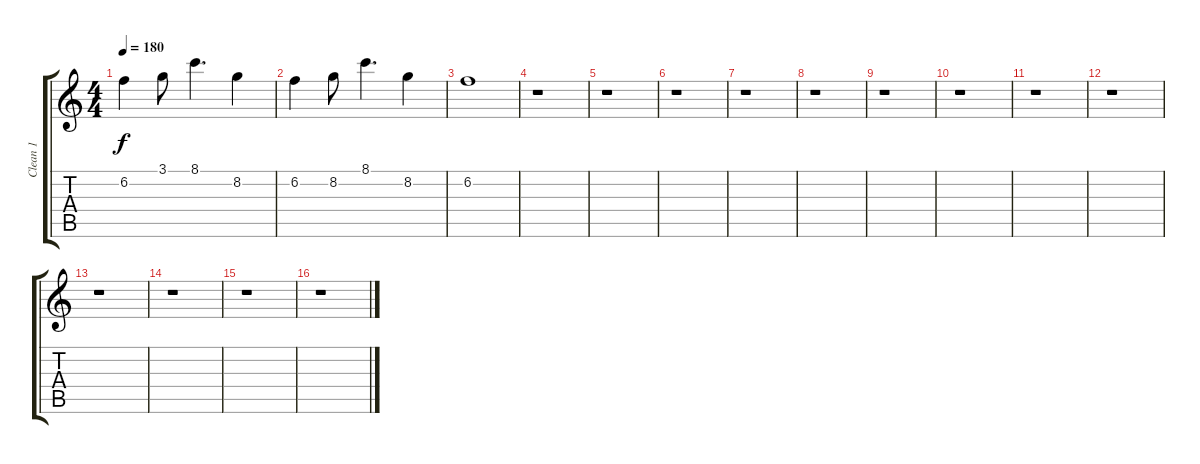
\track ("Clean 1" "Clean 1") {instrument electricguitarclean}
\staff {score tabs}
\tuning (E4 B3 G3 D3 A2 E2) {hide}
\ts (4 4)
\tempo 180
\clef g2
\ks c
6.2.4{dy f} 3.1.8 8.1.4{d} 8.2.4 |
6.2.4 8.2.8 8.1.4{d} 8.2.4 |
6.2.1 |
r.1 |
r.1 |
r.1 |
r.1 |
r.1 |
r.1 |
r.1 |
r.1 |
r.1 |
r.1 |
r.1 |
r.1 |
r.1
